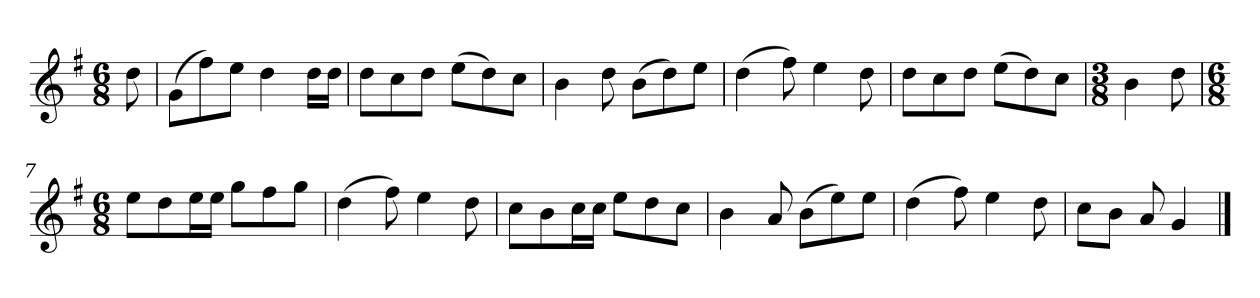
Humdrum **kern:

**kern
*part1
*staff1
*k[f#]
*M6/8
*MM120
=
8dd
=1
(8gL
8ff#)
8eeJ
4dd
16ddLL
16ddJJ
=2
8ddL
8cc
8ddJ
(8eeL
8dd)
8ccJ
=3
4b
8dd
(8bL
8dd)
8eeJ
=4
(4dd
8ff#)
4ee
8dd
=5
8ddL
8cc
8ddJ
(8eeL
8dd)
8ccJ
=6
*M3/8
4b
8dd
=7
*M6/8
8eeL
8dd
16eeL
16eeJJ
8ggL
8ff#
8ggJ
=8
(4dd
8ff#)
4ee
8dd
=9
8ccL
8b
16ccL
16ccJJ
8eeL
8dd
8ccJ
=10
4b
8a
(8bL
8ee)
8eeJ
=11
(4dd
8ff#)
4ee
8dd
=12
8ccL
8bJ
8a
4g
==
*-
